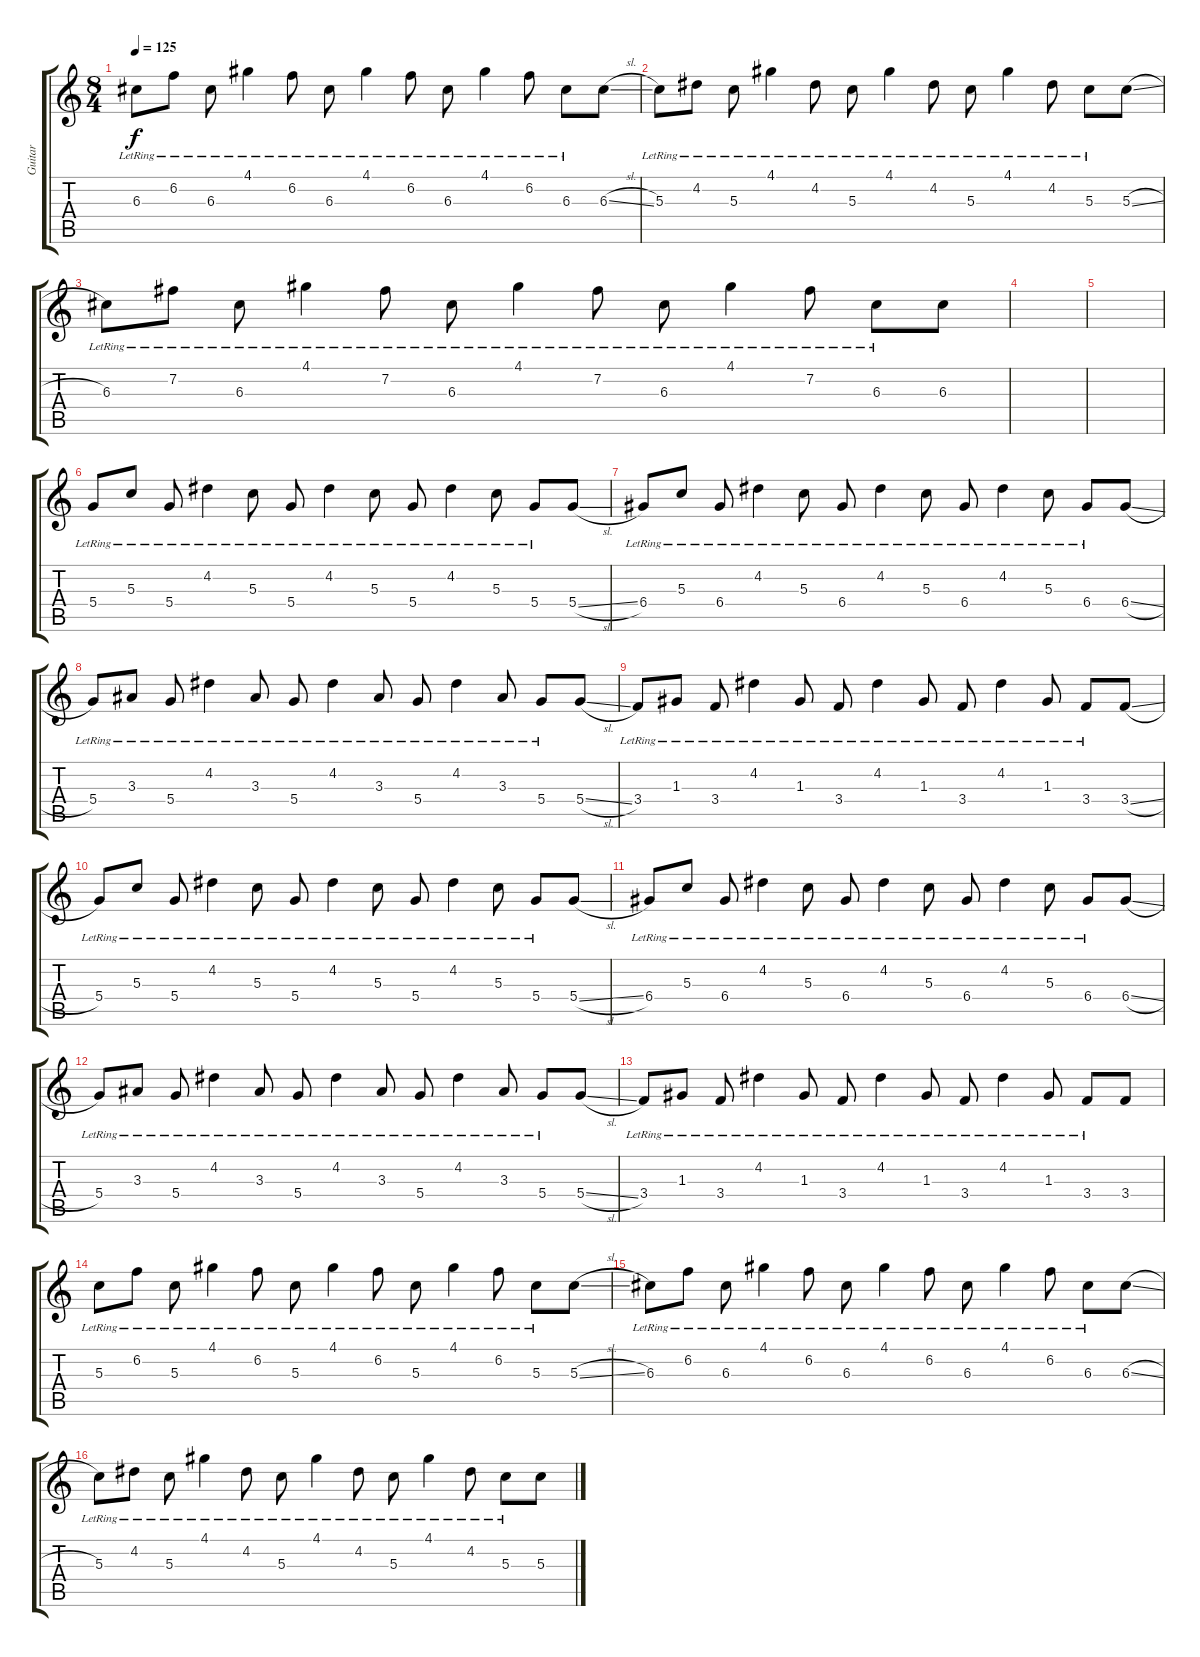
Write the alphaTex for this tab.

\track ("Guitar" "Guitar") {instrument acousticguitarsteel}
\staff {score tabs}
\tuning (E4 B3 G3 D3 A2 E2) {hide}
\ts (8 4)
\tempo 125
\clef g2
\ks c
6.3{lr}.8{dy f} 6.2{lr}.8 6.3{lr}.8 4.1{lr}.4 6.2{lr}.8 6.3{lr}.8 4.1{lr}.4 6.2{lr}.8 6.3{lr}.8 4.1{lr}.4 6.2{lr}.8 6.3{lr}.8 6.3{sl}.8 |
5.3{lr}.8 4.2{lr}.8 5.3{lr}.8 4.1{lr}.4 4.2{lr}.8 5.3{lr}.8 4.1{lr}.4 4.2{lr}.8 5.3{lr}.8 4.1{lr}.4 4.2{lr}.8 5.3{lr}.8 5.3{sl}.8 |
6.3{lr}.8 7.2{lr}.8 6.3{lr}.8 4.1{lr}.4 7.2{lr}.8 6.3{lr}.8 4.1{lr}.4 7.2{lr}.8 6.3{lr}.8 4.1{lr}.4 7.2{lr}.8 6.3{lr}.8 6.3.8 |
|
|
5.4{lr}.8 5.3{lr}.8 5.4{lr}.8 4.2{lr}.4 5.3{lr}.8 5.4{lr}.8 4.2{lr}.4 5.3{lr}.8 5.4{lr}.8 4.2{lr}.4 5.3{lr}.8 5.4{lr}.8 5.4{sl}.8 |
6.4{lr}.8 5.3{lr}.8 6.4{lr}.8 4.2{lr}.4 5.3{lr}.8 6.4{lr}.8 4.2{lr}.4 5.3{lr}.8 6.4{lr}.8 4.2{lr}.4 5.3{lr}.8 6.4{lr}.8 6.4{sl}.8 |
5.4{lr}.8 3.3{lr}.8 5.4{lr}.8 4.2{lr}.4 3.3{lr}.8 5.4{lr}.8 4.2{lr}.4 3.3{lr}.8 5.4{lr}.8 4.2{lr}.4 3.3{lr}.8 5.4{lr}.8 5.4{sl}.8 |
3.4{lr}.8 1.3{lr}.8 3.4{lr}.8 4.2{lr}.4 1.3{lr}.8 3.4{lr}.8 4.2{lr}.4 1.3{lr}.8 3.4{lr}.8 4.2{lr}.4 1.3{lr}.8 3.4{lr}.8 3.4{sl}.8 |
5.4{lr}.8 5.3{lr}.8 5.4{lr}.8 4.2{lr}.4 5.3{lr}.8 5.4{lr}.8 4.2{lr}.4 5.3{lr}.8 5.4{lr}.8 4.2{lr}.4 5.3{lr}.8 5.4{lr}.8 5.4{sl}.8 |
6.4{lr}.8 5.3{lr}.8 6.4{lr}.8 4.2{lr}.4 5.3{lr}.8 6.4{lr}.8 4.2{lr}.4 5.3{lr}.8 6.4{lr}.8 4.2{lr}.4 5.3{lr}.8 6.4{lr}.8 6.4{sl}.8 |
5.4{lr}.8 3.3{lr}.8 5.4{lr}.8 4.2{lr}.4 3.3{lr}.8 5.4{lr}.8 4.2{lr}.4 3.3{lr}.8 5.4{lr}.8 4.2{lr}.4 3.3{lr}.8 5.4{lr}.8 5.4{sl}.8 |
3.4{lr}.8 1.3{lr}.8 3.4{lr}.8 4.2{lr}.4 1.3{lr}.8 3.4{lr}.8 4.2{lr}.4 1.3{lr}.8 3.4{lr}.8 4.2{lr}.4 1.3{lr}.8 3.4{lr}.8 3.4.8 |
5.3{lr}.8 6.2{lr}.8 5.3{lr}.8 4.1{lr}.4 6.2{lr}.8 5.3{lr}.8 4.1{lr}.4 6.2{lr}.8 5.3{lr}.8 4.1{lr}.4 6.2{lr}.8 5.3{lr}.8 5.3{sl}.8 |
6.3{lr}.8 6.2{lr}.8 6.3{lr}.8 4.1{lr}.4 6.2{lr}.8 6.3{lr}.8 4.1{lr}.4 6.2{lr}.8 6.3{lr}.8 4.1{lr}.4 6.2{lr}.8 6.3{lr}.8 6.3{sl}.8 |
5.3{lr}.8 4.2{lr}.8 5.3{lr}.8 4.1{lr}.4 4.2{lr}.8 5.3{lr}.8 4.1{lr}.4 4.2{lr}.8 5.3{lr}.8 4.1{lr}.4 4.2{lr}.8 5.3{lr}.8 5.3{sl}.8
